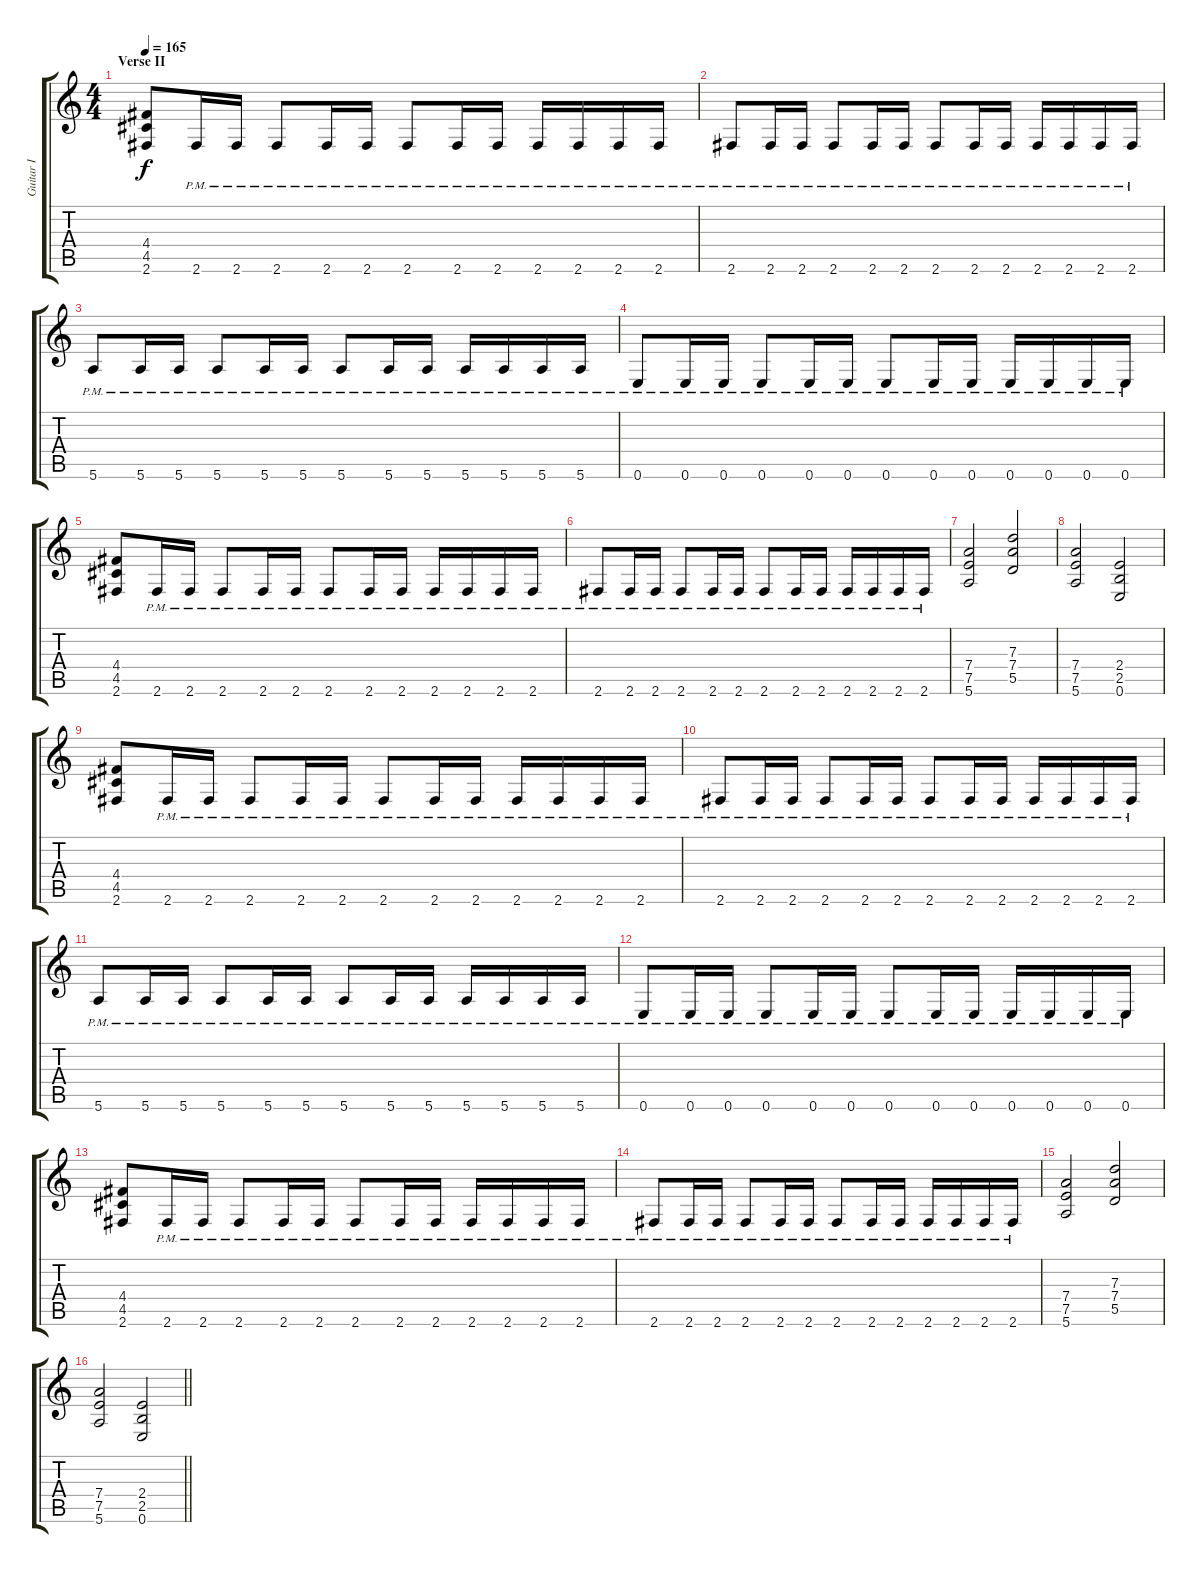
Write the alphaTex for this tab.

\track ("Guitar I" "Guitar I") {instrument overdrivenguitar}
\staff {score tabs}
\tuning (E4 B3 G3 D3 A2 E2) {hide}
\ts (4 4)
\section ("" "Verse II")
\tempo 165
\clef g2
\ks c
(4.4 4.5 2.6).8{dy f} 2.6{pm}.16 2.6{pm}.16 2.6{pm}.8 2.6{pm}.16 2.6{pm}.16 2.6{pm}.8 2.6{pm}.16 2.6{pm}.16 2.6{pm}.16 2.6{pm}.16 2.6{pm}.16 2.6{pm}.16 |
2.6{pm}.8 2.6{pm}.16 2.6{pm}.16 2.6{pm}.8 2.6{pm}.16 2.6{pm}.16 2.6{pm}.8 2.6{pm}.16 2.6{pm}.16 2.6{pm}.16 2.6{pm}.16 2.6{pm}.16 2.6{pm}.16 |
5.6{pm}.8 5.6{pm}.16 5.6{pm}.16 5.6{pm}.8 5.6{pm}.16 5.6{pm}.16 5.6{pm}.8 5.6{pm}.16 5.6{pm}.16 5.6{pm}.16 5.6{pm}.16 5.6{pm}.16 5.6{pm}.16 |
0.6{pm}.8 0.6{pm}.16 0.6{pm}.16 0.6{pm}.8 0.6{pm}.16 0.6{pm}.16 0.6{pm}.8 0.6{pm}.16 0.6{pm}.16 0.6{pm}.16 0.6{pm}.16 0.6{pm}.16 0.6{pm}.16 |
(4.4 4.5 2.6).8 2.6{pm}.16 2.6{pm}.16 2.6{pm}.8 2.6{pm}.16 2.6{pm}.16 2.6{pm}.8 2.6{pm}.16 2.6{pm}.16 2.6{pm}.16 2.6{pm}.16 2.6{pm}.16 2.6{pm}.16 |
2.6{pm}.8 2.6{pm}.16 2.6{pm}.16 2.6{pm}.8 2.6{pm}.16 2.6{pm}.16 2.6{pm}.8 2.6{pm}.16 2.6{pm}.16 2.6{pm}.16 2.6{pm}.16 2.6{pm}.16 2.6{pm}.16 |
(7.4 7.5 5.6).2 (7.3 7.4 5.5).2 |
(7.4 7.5 5.6).2 (2.4 2.5 0.6).2 |
(4.4 4.5 2.6).8 2.6{pm}.16 2.6{pm}.16 2.6{pm}.8 2.6{pm}.16 2.6{pm}.16 2.6{pm}.8 2.6{pm}.16 2.6{pm}.16 2.6{pm}.16 2.6{pm}.16 2.6{pm}.16 2.6{pm}.16 |
2.6{pm}.8 2.6{pm}.16 2.6{pm}.16 2.6{pm}.8 2.6{pm}.16 2.6{pm}.16 2.6{pm}.8 2.6{pm}.16 2.6{pm}.16 2.6{pm}.16 2.6{pm}.16 2.6{pm}.16 2.6{pm}.16 |
5.6{pm}.8 5.6{pm}.16 5.6{pm}.16 5.6{pm}.8 5.6{pm}.16 5.6{pm}.16 5.6{pm}.8 5.6{pm}.16 5.6{pm}.16 5.6{pm}.16 5.6{pm}.16 5.6{pm}.16 5.6{pm}.16 |
0.6{pm}.8 0.6{pm}.16 0.6{pm}.16 0.6{pm}.8 0.6{pm}.16 0.6{pm}.16 0.6{pm}.8 0.6{pm}.16 0.6{pm}.16 0.6{pm}.16 0.6{pm}.16 0.6{pm}.16 0.6{pm}.16 |
(4.4 4.5 2.6).8 2.6{pm}.16 2.6{pm}.16 2.6{pm}.8 2.6{pm}.16 2.6{pm}.16 2.6{pm}.8 2.6{pm}.16 2.6{pm}.16 2.6{pm}.16 2.6{pm}.16 2.6{pm}.16 2.6{pm}.16 |
2.6{pm}.8 2.6{pm}.16 2.6{pm}.16 2.6{pm}.8 2.6{pm}.16 2.6{pm}.16 2.6{pm}.8 2.6{pm}.16 2.6{pm}.16 2.6{pm}.16 2.6{pm}.16 2.6{pm}.16 2.6{pm}.16 |
(7.4 7.5 5.6).2 (7.3 7.4 5.5).2 |
\barLineRight lightlight
(7.4 7.5 5.6).2 (2.4 2.5 0.6).2
